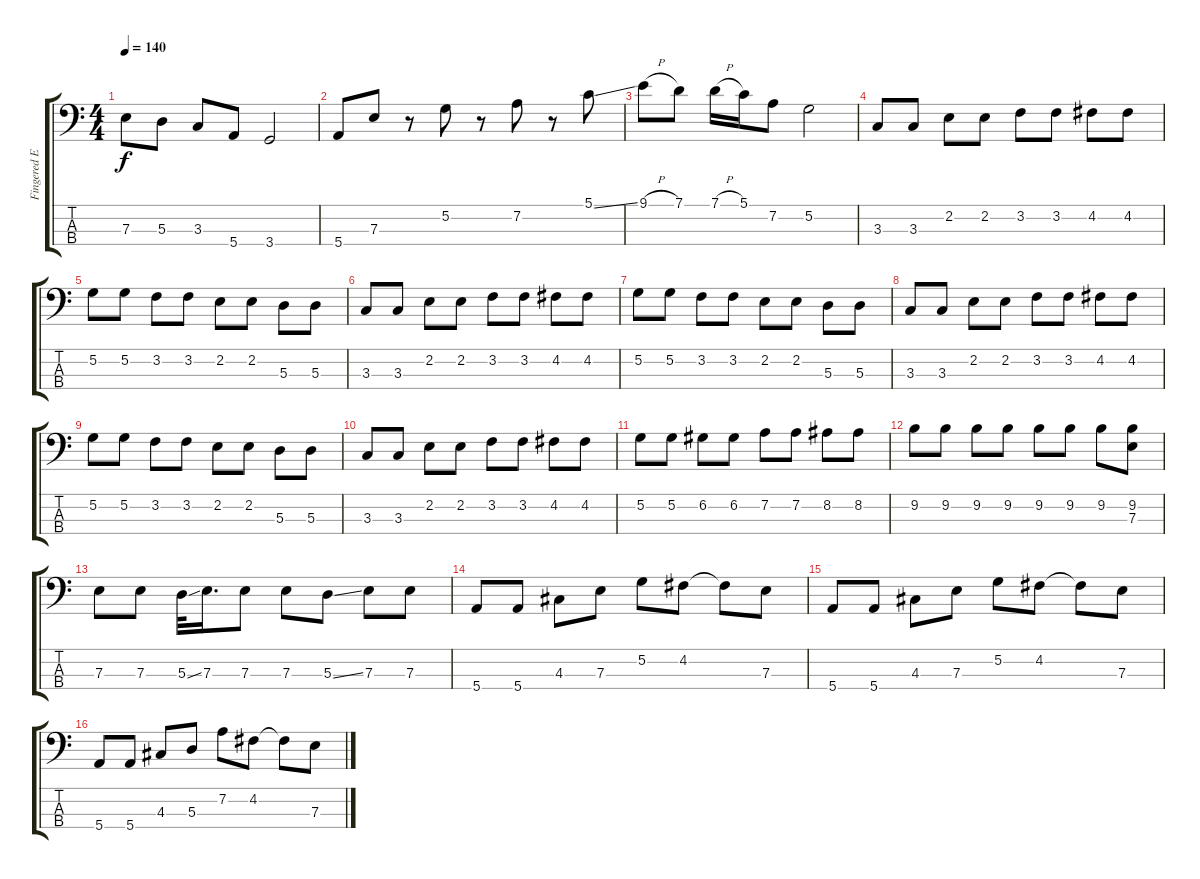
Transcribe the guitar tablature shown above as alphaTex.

\track ("Fingered E Bass" "Fingered E") {instrument electricbassfinger}
\staff {score tabs}
\tuning (G2 D2 A1 E1) {hide}
\ts (4 4)
\tempo 140
\clef f4
\ks c
7.3.8{dy f} 5.3.8 3.3.8 5.4.8 3.4.2 |
5.4.8 7.3.8 r.8 5.2.8 r.8 7.2.8 r.8 5.1{ss}.8 |
9.1{h}.8 7.1.8 7.1{h}.16 5.1.16 7.2.8 5.2.2 |
3.3.8 3.3.8 2.2.8 2.2.8 3.2.8 3.2.8 4.2.8 4.2.8 |
5.2.8 5.2.8 3.2.8 3.2.8 2.2.8 2.2.8 5.3.8 5.3.8 |
3.3.8 3.3.8 2.2.8 2.2.8 3.2.8 3.2.8 4.2.8 4.2.8 |
5.2.8 5.2.8 3.2.8 3.2.8 2.2.8 2.2.8 5.3.8 5.3.8 |
3.3.8 3.3.8 2.2.8 2.2.8 3.2.8 3.2.8 4.2.8 4.2.8 |
5.2.8 5.2.8 3.2.8 3.2.8 2.2.8 2.2.8 5.3.8 5.3.8 |
3.3.8 3.3.8 2.2.8 2.2.8 3.2.8 3.2.8 4.2.8 4.2.8 |
5.2.8 5.2.8 6.2.8 6.2.8 7.2.8 7.2.8 8.2.8 8.2.8 |
9.2.8 9.2.8 9.2.8 9.2.8 9.2.8 9.2.8 9.2.8 (9.2 7.3).8 |
7.3.8 7.3.8 5.3{ss}.32 7.3.16{d} 7.3.8 7.3.8 5.3{ss}.8 7.3.8 7.3.8 |
5.4.8 5.4.8 4.3.8 7.3.8 5.2.8 4.2.8 4.2{t}.8 7.3.8 |
5.4.8 5.4.8 4.3.8 7.3.8 5.2.8 4.2.8 4.2{t}.8 7.3.8 |
5.4.8 5.4.8 4.3.8 5.3.8 7.2.8 4.2.8 4.2{t}.8 7.3.8
